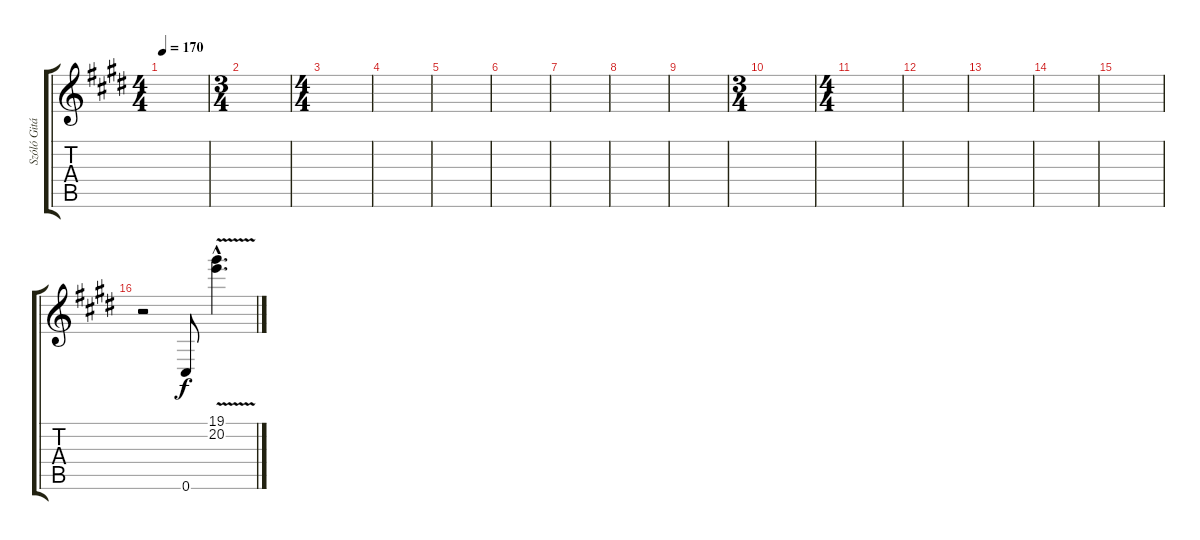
\track ("Szóló Gitár" "Szóló Gitá") {instrument overdrivenguitar}
\staff {score tabs}
\tuning (Db4 Ab3 E3 B2 Gb2 Db2) {hide}
\ts (4 4)
\tempo 170
\clef g2
\ks c#minor
|
\ts (3 4)
|
\ts (4 4)
|
|
|
|
|
|
|
\ts (3 4)
|
\ts (4 4)
|
|
|
|
|
r.2 0.6.8 (19.1{v hac} 20.2{hac}).4{d}
